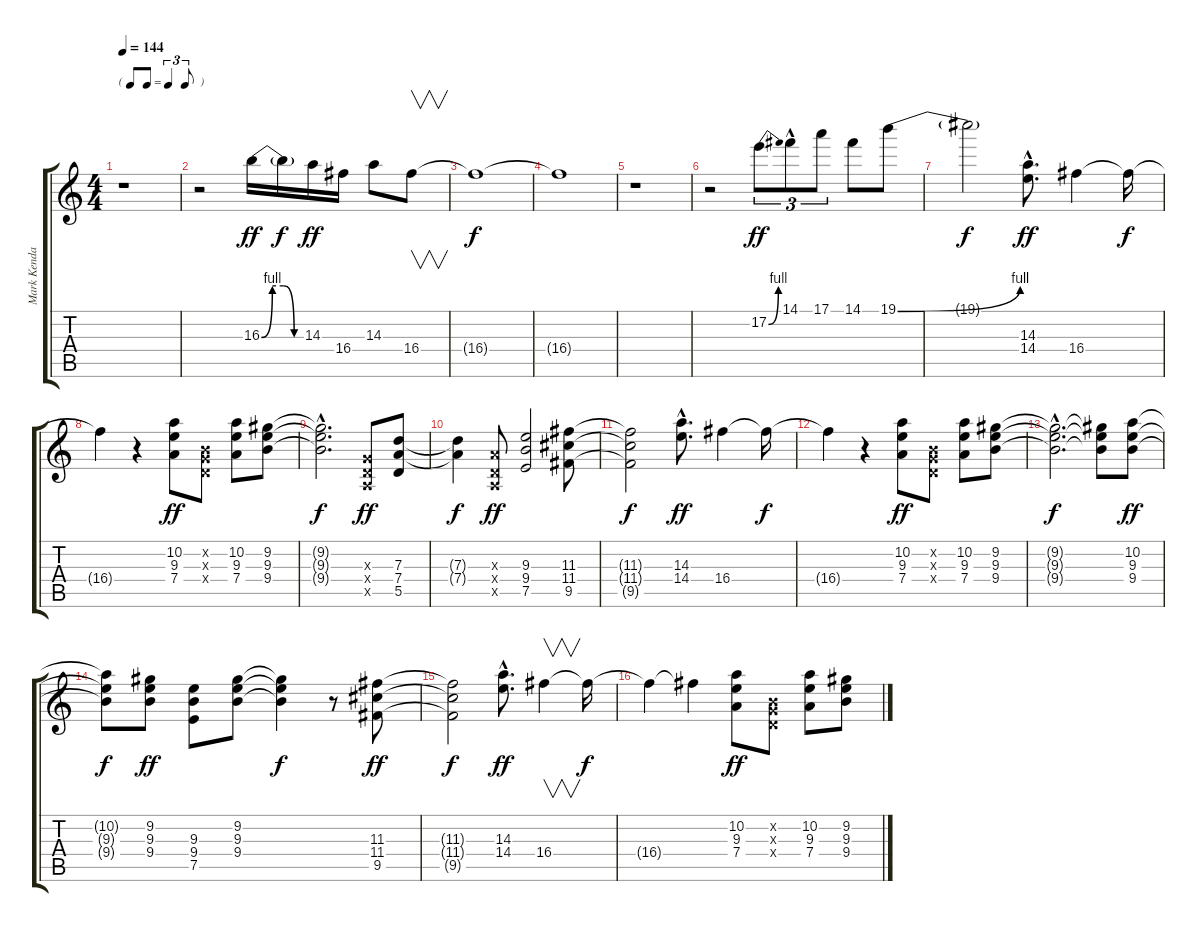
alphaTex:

\track ("Mark Kendall (disto)" "Mark Kenda") {instrument distortionguitar}
\staff {score tabs}
\tuning (E4 B3 G3 D3 A2 E2) {hide}
\ts (4 4)
\tf triplet8th
\tempo 144
\clef g2
\ks c
r.1{dy f} |
r.2 16.3{be (custom 0 0 15 4 30 4 45 0 60 0)}.16{dy ff} 16.3{t}.16{dy f} 14.3.16{dy ff} 16.4.16 14.3.8 16.4.8{v} |
16.4{t}.1{dy f} |
16.4{t}.1 |
r.1 |
r.2 17.2{be (bend 0 0 60 4)}.8{tu (3 2) dy ff} 14.1{hac}.8{tu (3 2)} 17.1.8{tu (3 2)} 14.1.8 19.1{be (bend 0 0 60 4)}.8 |
19.1{t}.2{dy f} (14.3{hac} 14.4{hac}).8{d dy ff} 16.4.4 16.4{t}.16{dy f} |
16.4{t}.4 r.4 (10.2 9.3 7.4).8{dy ff} (0.2{x} 0.3{x} 0.4{x}).8 (10.2 9.3 7.4).8 (9.2 9.3 9.4).8 |
(9.2{hac t} 9.3{hac t} 9.4{hac t}).2{d dy f} (0.3{x} 0.4{x} 0.5{x}).8{dy ff} (7.3 7.4 5.5).8 |
(7.3{t} 7.4{t}).4{dy f} (2.3{x} 0.4{x} 0.5{x}).8{dy ff} (9.3 9.4 7.5).2 (11.3 11.4 9.5).8 |
(11.3{t} 11.4{t} 9.5{t}).2{dy f} (14.3{hac} 14.4{hac}).8{d dy ff} 16.4.4 16.4{t}.16{dy f} |
16.4{t}.4 r.4 (10.2 9.3 7.4).8{dy ff} (0.2{x} 0.3{x} 0.4{x}).8 (10.2 9.3 7.4).8 (9.2 9.3 9.4).8 |
(9.2{hac t} 9.3{hac t} 9.4{hac t}).2{d dy f} (9.2{t} 9.3{t} 9.4{t}).8 (10.2 9.3 9.4).8{dy ff} |
(10.2{t} 9.3{t} 9.4{t}).8{dy f} (9.2 9.3 9.4).8{dy ff} (9.3 9.4 7.5).8 (9.2 9.3 9.4).8 (9.2{t} 9.3{t} 9.4{t}).4{dy f} r.8 (11.3 11.4 9.5).8{dy ff} |
(11.3{t} 11.4{t} 9.5{t}).2{dy f} (14.3{hac} 14.4{hac}).8{d dy ff} 16.4.4{v} 16.4{t}.16{dy f} |
16.4{t}.4 16.4{t}.4 (10.2 9.3 7.4).8{dy ff} (0.2{x} 0.3{x} 0.4{x}).8 (10.2 9.3 7.4).8 (9.2 9.3 9.4).8
